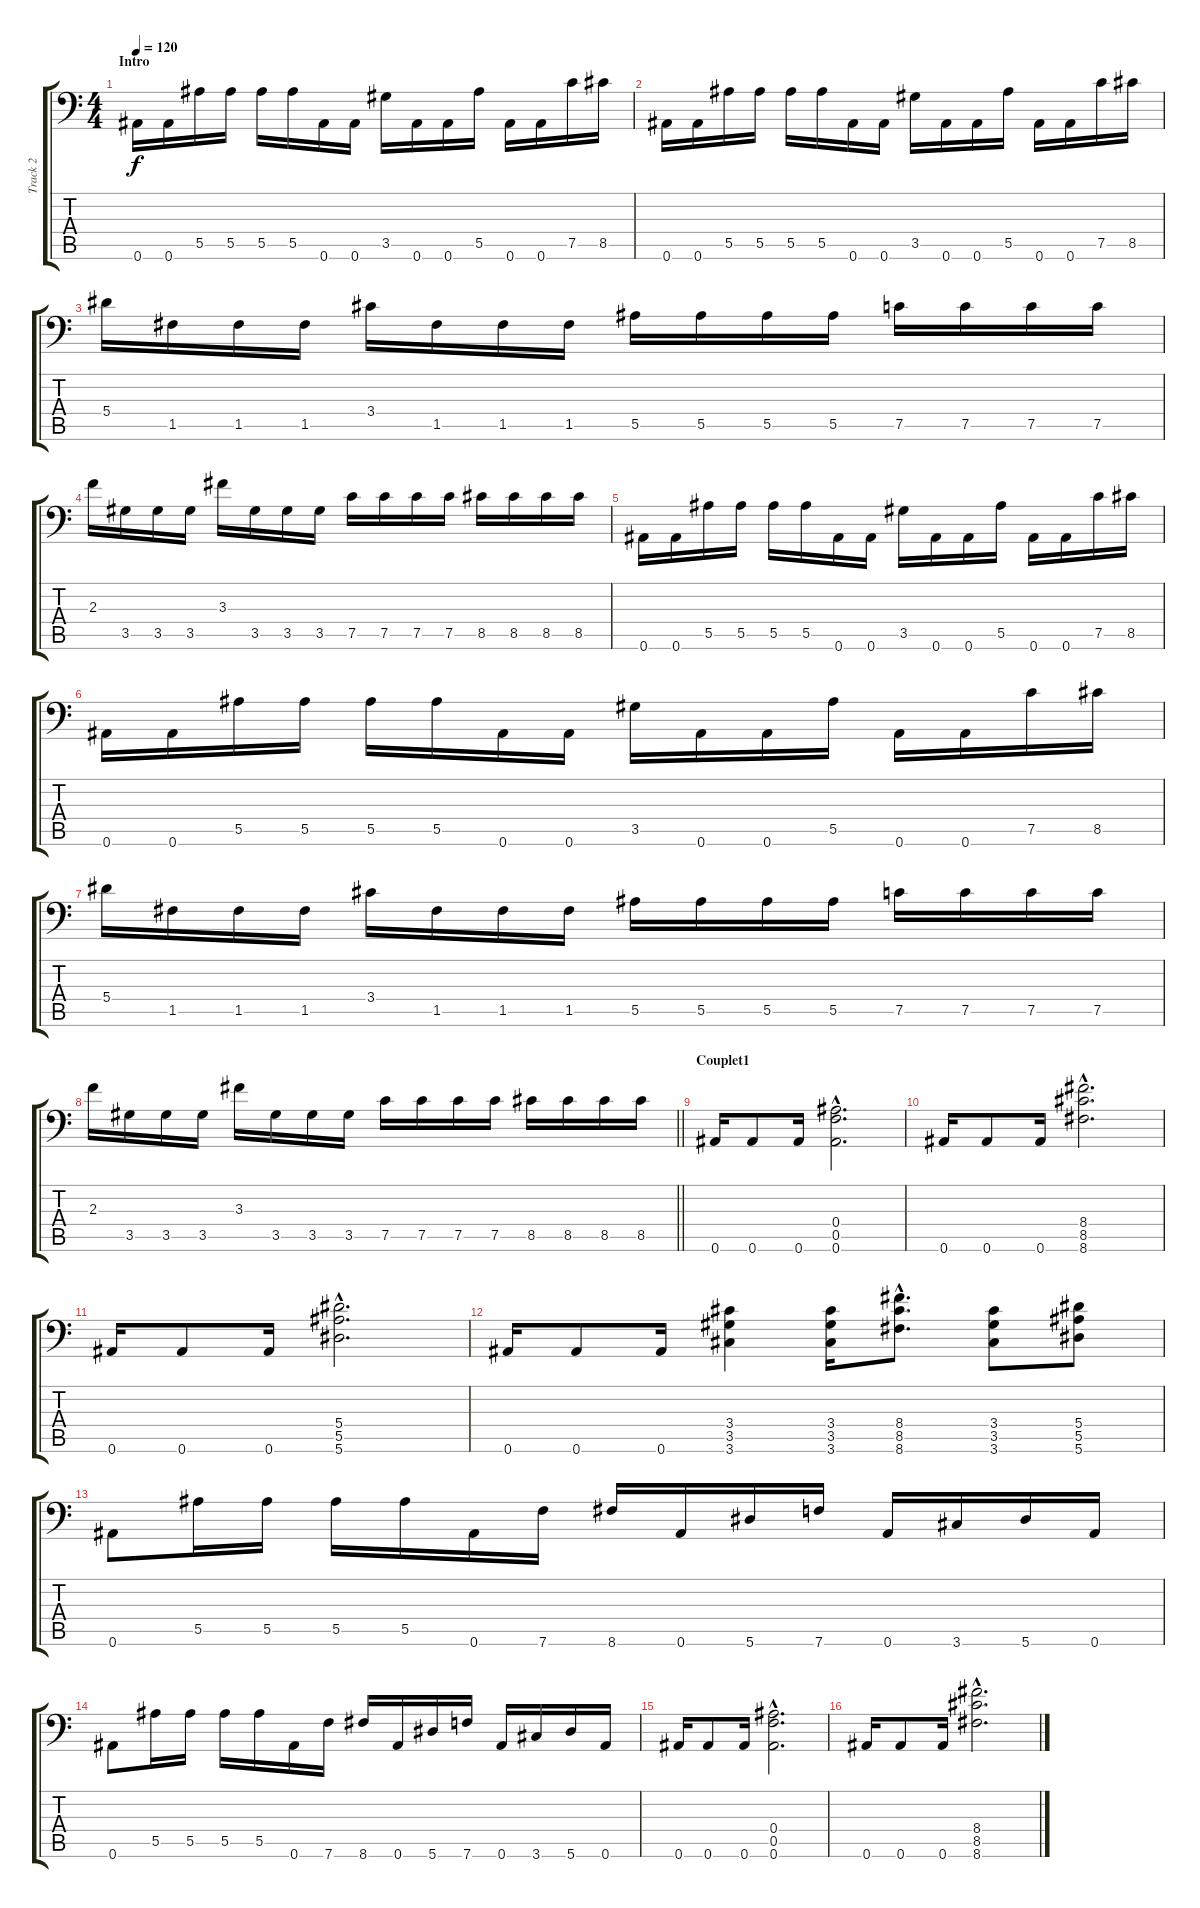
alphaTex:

\track ("Track 2" "Track 2") {instrument overdrivenguitar}
\staff {score tabs}
\tuning (C4 G3 Eb3 Bb2 F2 Bb1) {hide}
\ts (4 4)
\section ("" "Intro")
\tempo 120
\clef f4
\ks c
0.6.16{dy f instrument overdrivenguitar} 0.6.16 5.5.16 5.5.16 5.5.16 5.5.16 0.6.16 0.6.16 3.5.16 0.6.16 0.6.16 5.5.16 0.6.16 0.6.16 7.5.16 8.5.16 |
0.6.16 0.6.16 5.5.16 5.5.16 5.5.16 5.5.16 0.6.16 0.6.16 3.5.16 0.6.16 0.6.16 5.5.16 0.6.16 0.6.16 7.5.16 8.5.16 |
5.4.16 1.5.16 1.5.16 1.5.16 3.4.16 1.5.16 1.5.16 1.5.16 5.5.16 5.5.16 5.5.16 5.5.16 7.5.16 7.5.16 7.5.16 7.5.16 |
2.3.16 3.5.16 3.5.16 3.5.16 3.3.16 3.5.16 3.5.16 3.5.16 7.5.16 7.5.16 7.5.16 7.5.16 8.5.16 8.5.16 8.5.16 8.5.16 |
0.6.16 0.6.16 5.5.16 5.5.16 5.5.16 5.5.16 0.6.16 0.6.16 3.5.16 0.6.16 0.6.16 5.5.16 0.6.16 0.6.16 7.5.16 8.5.16 |
0.6.16 0.6.16 5.5.16 5.5.16 5.5.16 5.5.16 0.6.16 0.6.16 3.5.16 0.6.16 0.6.16 5.5.16 0.6.16 0.6.16 7.5.16 8.5.16 |
5.4.16 1.5.16 1.5.16 1.5.16 3.4.16 1.5.16 1.5.16 1.5.16 5.5.16 5.5.16 5.5.16 5.5.16 7.5.16 7.5.16 7.5.16 7.5.16 |
\barLineRight lightlight
2.3.16 3.5.16 3.5.16 3.5.16 3.3.16 3.5.16 3.5.16 3.5.16 7.5.16 7.5.16 7.5.16 7.5.16 8.5.16 8.5.16 8.5.16 8.5.16 |
\section ("" "Couplet1")
0.6.16 0.6.8 0.6.16 (0.4{hac} 0.5{hac} 0.6{hac}).2{d} |
0.6.16 0.6.8 0.6.16 (8.4{hac} 8.5{hac} 8.6{hac}).2{d} |
0.6.16 0.6.8 0.6.16 (5.4{hac} 5.5{hac} 5.6{hac}).2{d} |
0.6.16 0.6.8 0.6.16 (3.4 3.5 3.6).4 (3.4 3.5 3.6).16 (8.4{hac} 8.5{hac} 8.6{hac}).8{d} (3.4 3.5 3.6).8 (5.4 5.5 5.6).8 |
0.6.8 5.5.16 5.5.16 5.5.16 5.5.16 0.6.16 7.6.16 8.6.16 0.6.16 5.6.16 7.6.16 0.6.16 3.6.16 5.6.16 0.6.16 |
0.6.8 5.5.16 5.5.16 5.5.16 5.5.16 0.6.16 7.6.16 8.6.16 0.6.16 5.6.16 7.6.16 0.6.16 3.6.16 5.6.16 0.6.16 |
0.6.16 0.6.8 0.6.16 (0.4{hac} 0.5{hac} 0.6{hac}).2{d} |
0.6.16 0.6.8 0.6.16 (8.4{hac} 8.5{hac} 8.6{hac}).2{d}
